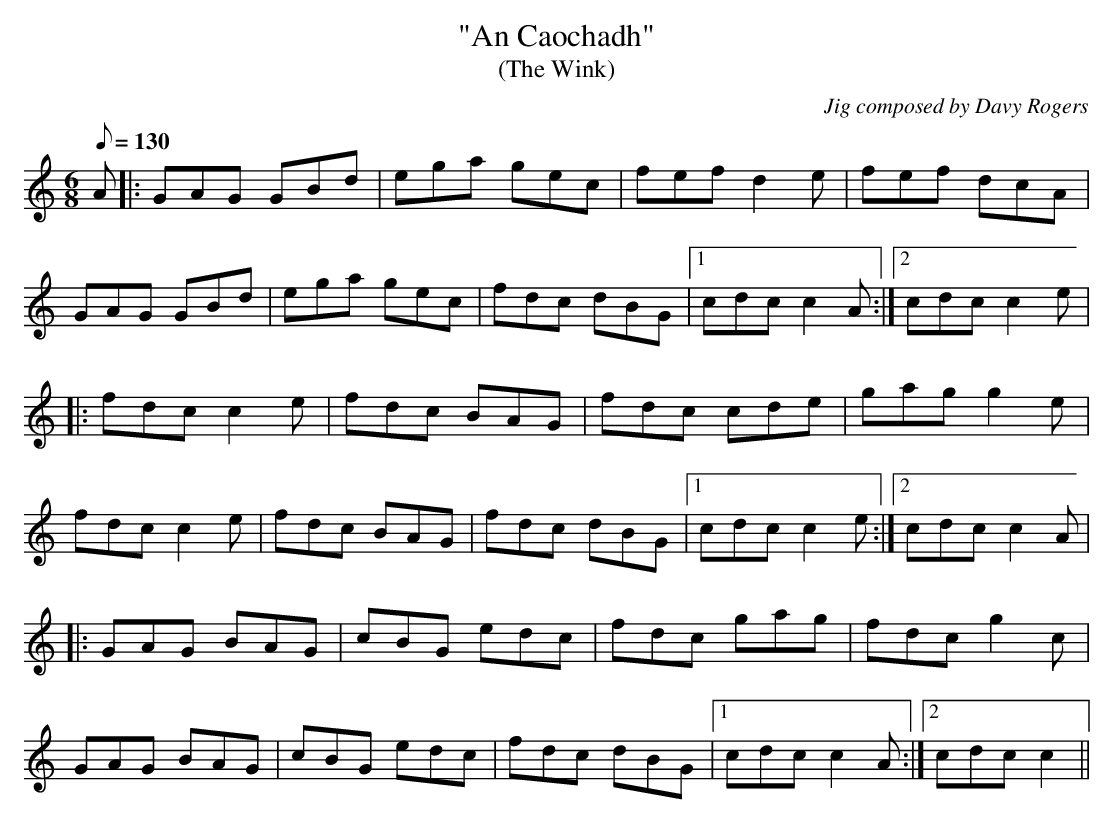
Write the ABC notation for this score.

X:1
T:"An Caochadh"
T:(The Wink)
C:Jig composed by Davy Rogers
L:1/8
Q:130
M:6/8
K:C
A |: GAG GBd | ega gec | fef d2e | fef dcA |
GAG GBd | ega gec | fdc dBG |1 cdc c2A :|2 cdc c2e |
|:fdc c2e | fdc BAG | fdc cde | gag g2e |
fdc c2e | fdc BAG | fdc dBG |1 cdc c2e :|2 cdc c2A |
|:GAG BAG | cBG edc | fdc gag | fdc g2c |
GAG BAG | cBG edc | fdc dBG |1 cdc c2A :|2 cdc c2 ||
